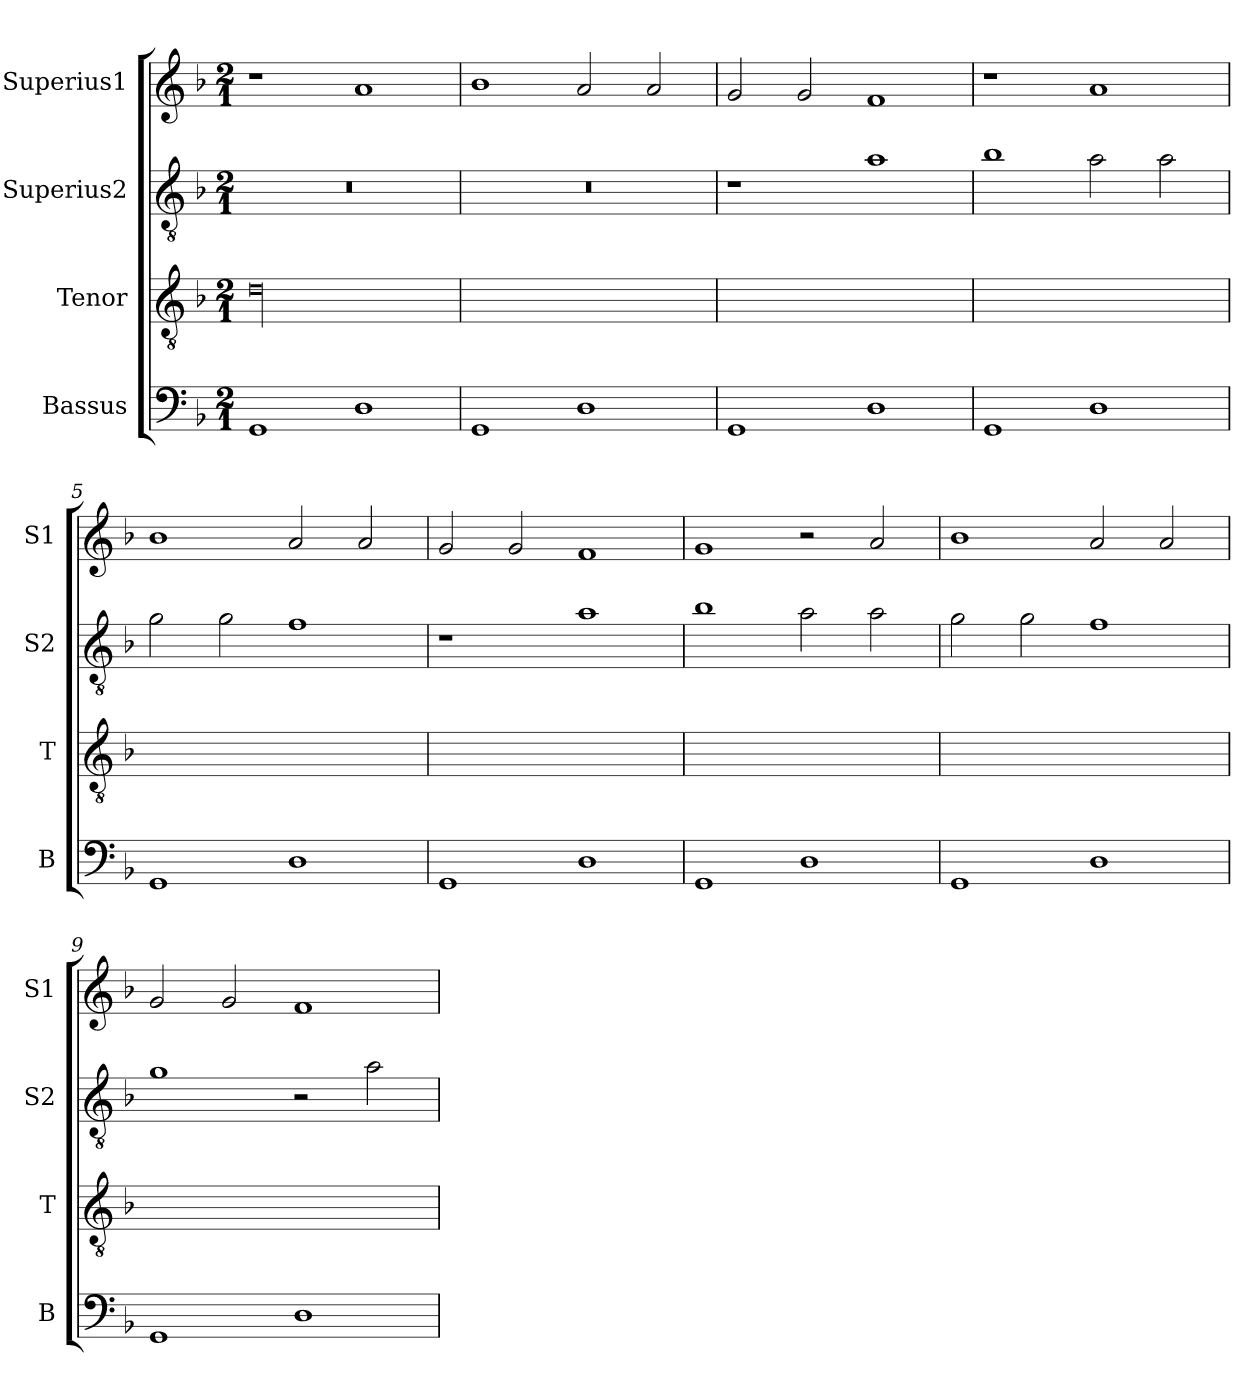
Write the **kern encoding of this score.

**kern	**kern	**kern	**kern
*part4	*part3	*part2	*part1
*staff4	*staff3	*staff2	*staff1
*I"Bassus	*I"Tenor	*I"Superius2	*I"Superius1
*I'B	*I'T	*I'S2	*I'S1
*clefF4	*clefGv2	*clefGv2	*clefG2
*k[b-]	*k[b-]	*k[b-]	*k[b-]
*M2/1	*M2/1	*M2/1	*M2/1
=1	=1	=1	=1
!	!LO:N:vis=00	!	!
1GG	0d	0r	1r
1D	.	.	1a
=2	=2	=2	=2
1GG	0dyy	0r	1b-
1D	.	.	2a/
.	.	.	2a/
=3	=3	=3	=3
1GG	0dyy	1r	2g/
.	.	.	2g/
1D	.	1a	1f
=4	=4	=4	=4
1GG	0dyy	1b-	1r
1D	.	2a\	1a
.	.	2a\	.
=5	=5	=5	=5
1GG	0dyy	2g\	1b-
.	.	2g\	.
1D	.	1f	2a/
.	.	.	2a/
=6	=6	=6	=6
1GG	0dyy	1r	2g/
.	.	.	2g/
1D	.	1a	1f
=7	=7	=7	=7
1GG	0dyy	1b-	1g
1D	.	2a\	2r
.	.	2a\	2a/
=8	=8	=8	=8
1GG	0dyy	2g\	1b-
.	.	2g\	.
1D	.	1f	2a/
.	.	.	2a/
=9	=9	=9	=9
1GG	0dyy	1g	2g/
.	.	.	2g/
1D	.	2r	1f
.	.	2a\	.
=	=	=	=
*-	*-	*-	*-
